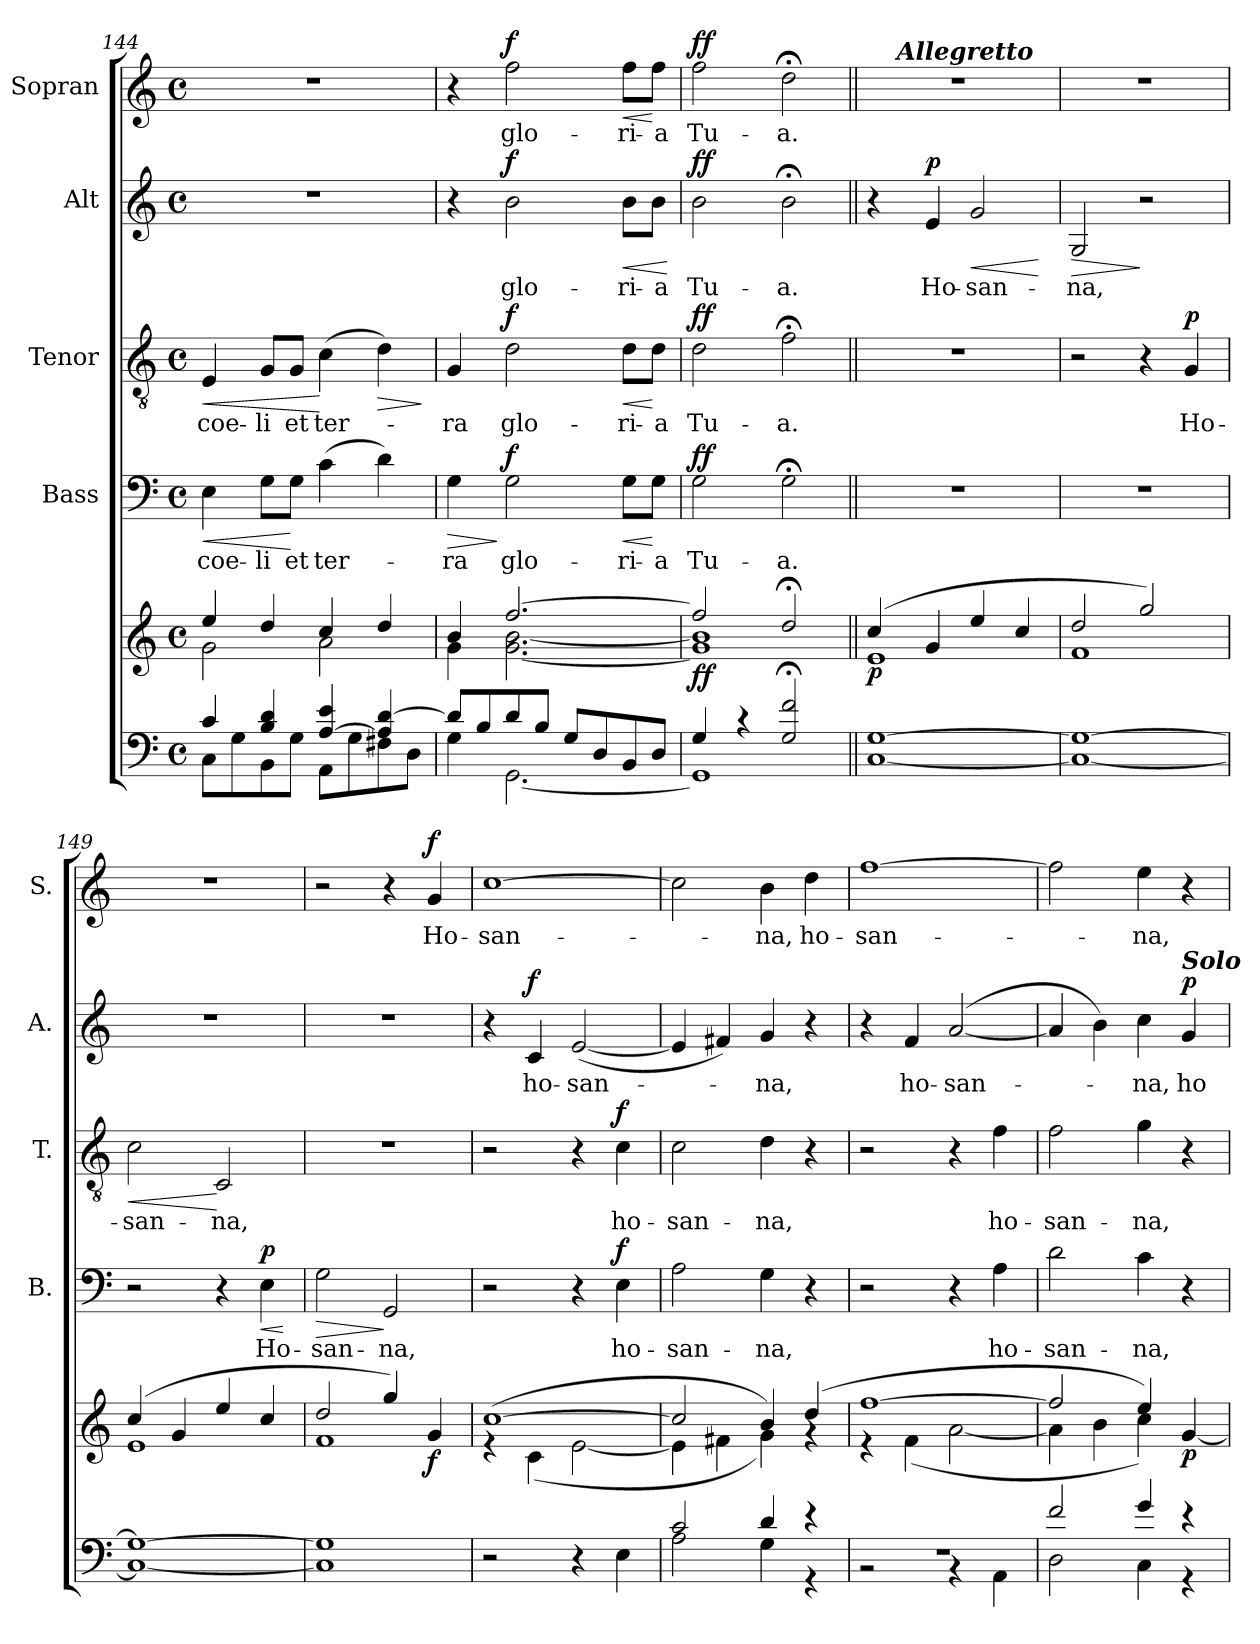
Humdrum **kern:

**kern	**kern	**dynam	**kern	**text	**dynam	**kern	**text	**dynam	**kern	**text	**dynam	**kern	**text	**dynam
*part5	*part5	*part5	*part4	*part4	*part4	*part3	*part3	*part3	*part2	*part2	*part2	*part1	*part1	*part1
*staff6	*staff5	*staff5/6	*staff4	*staff4	*staff4	*staff3	*staff3	*staff3	*staff2	*staff2	*staff2	*staff1	*staff1	*staff1
*	*	*	*I"Bass	*	*	*I"Tenor	*	*	*I"Alt	*	*	*I"Sopran	*	*
*	*	*	*I'B.	*	*	*I'T.	*	*	*I'A.	*	*	*I'S.	*	*
*clefF4	*clefG2	*	*clefF4	*	*	*clefGv2	*	*	*clefG2	*	*	*clefG2	*	*
*k[]	*k[]	*	*k[]	*	*	*k[]	*	*	*k[]	*	*	*k[]	*	*
*C:	*C:	*	*C:	*	*	*C:	*	*	*C:	*	*	*C:	*	*
*M4/4	*M4/4	*	*M4/4	*	*	*M4/4	*	*	*M4/4	*	*	*M4/4	*	*
*met(c)	*met(c)	*	*met(c)	*	*	*met(c)	*	*	*met(c)	*	*	*met(c)	*	*
=144	=144	=144	=144	=144	=144	=144	=144	=144	=144	=144	=144	=144	=144	=144
*^	*^	*	*	*	*	*	*	*	*	*	*	*	*	*
!	!	!	!	!	!	!LO:LY:b	!LO:HP:b	!	!LO:LY:b	!LO:HP:b	!	!	!	!	!	!
4c/	8C\L	4ee/	2g\	.	4E\	coe-	<	4E/	coe-	<	1r	.	.	1r	.	.
.	8G\	.	.	.	.	.	.	.	.	.	.	.	.	.	.	.
!	!	!	!	!	!	!LO:LY:b	!	!	!LO:LY:b	!	!	!	!	!	!	!
4B/ 4d/	8BB\	4dd/	.	.	8G\L	-li	.	8G/L	-li	.	.	.	.	.	.	.
!	!	!	!	!	!	!LO:LY:b	!	!	!LO:LY:b	!	!	!	!	!	!	!
.	8G\J	.	.	.	8G\J	et	[	8G/J	et	.	.	.	.	.	.	.
!	!	!	!	!	!	!LO:LY:b	!	!	!LO:LY:b	!	!	!	!	!	!	!
[>4A/ 4e/	8AA\L	4cc/	2a\	.	(>4c\	ter-	.	(>4c\	ter-	[	.	.	.	.	.	.
.	8G\	.	.	.	.	.	.	.	.	.	.	.	.	.	.	.
!	!	!	!	!	!	!	!	!	!	!LO:HP:b	!	!	!	!	!	!
4A/] [>4d/	8F#X\	4dd/	.	.	4d\)	.	.	4d\)	.	>	.	.	.	.	.	.
.	8D\J	.	.	.	.	.	.	.	.	.	.	.	.	.	.	.
*v	*v	*	*	*	*	*	*	*	*	*	*	*	*	*	*	*
*	*v	*v	*	*	*	*	*	*	*	*	*	*	*	*	*
.	.	.	.	.	.	.	.	]	.	.	.	.	.	.
=145	=145	=145	=145	=145	=145	=145	=145	=145	=145	=145	=145	=145	=145	=145
*^	*^	*	*	*	*	*	*	*	*	*	*	*	*	*
!	!	!	!	!	!	!LO:LY:b	!LO:HP:b	!	!LO:LY:b	!	!	!	!	!	!	!
8d/L]	4G\	4b/	4g\	.	4G\	-ra	>	4G/	-ra	.	4r	.	.	4r	.	.
8B/	.	.	.	.	.	.	.	.	.	.	.	.	.	.	.	.
!	!	!	!	!	!	!LO:LY:b	!LO:DY:n=1:a	!	!LO:LY:b	!LO:DY:a	!	!LO:LY:b	!LO:DY:a	!	!LO:LY:b	!LO:DY:a
8d/	[<2.GG\	[>2.ff/	[<2.g\ [<2.b\	.	2G\	glo-	] f	2d\	glo-	f	2b\	glo-	f	2ff\	glo-	f
8B/J	.	.	.	.	.	.	.	.	.	.	.	.	.	.	.	.
8G/L	.	.	.	.	.	.	.	.	.	.	.	.	.	.	.	.
8D/	.	.	.	.	.	.	.	.	.	.	.	.	.	.	.	.
!	!	!	!	!	!	!LO:LY:b	!LO:HP:b	!	!LO:LY:b	!LO:HP:b	!	!LO:LY:b	!LO:HP:b	!	!LO:LY:b	!LO:HP:b
8BB/	.	.	.	.	8G\L	-ri-	<	8d\L	-ri-	<	8b\L	-ri-	<	8ff\L	-ri-	<
!	!	!	!	!	!	!LO:LY:b	!	!	!LO:LY:b	!	!	!LO:LY:b	!	!	!LO:LY:b	!
8D/J	.	.	.	.	8G\J	-a	[	8d\J	-a	[	8b\J	-a	.	8ff\J	-a	[
*v	*v	*	*	*	*	*	*	*	*	*	*	*	*	*	*	*
*	*v	*v	*	*	*	*	*	*	*	*	*	*	*	*	*
.	.	.	.	.	.	.	.	.	.	.	[	.	.	.
=146	=146	=146	=146	=146	=146	=146	=146	=146	=146	=146	=146	=146	=146	=146
*^	*^	*	*	*	*	*	*	*	*	*	*	*	*	*
!	!	!	!	!LO:DY:b	!	!LO:LY:b	!LO:DY:a	!	!LO:LY:b	!LO:DY:a	!	!LO:LY:b	!LO:DY:a	!	!LO:LY:b	!LO:DY:a
4G/	1GG]	2ff/]	1g] 1b]	ff	2G\	Tu-	ff	2d\	Tu-	ff	2b\	Tu-	ff	2ff\	Tu-	ff
4rB	.	.	.	.	.	.	.	.	.	.	.	.	.	.	.	.
!	!	!	!	!	!	!LO:LY:b	!	!	!LO:LY:b	!	!	!LO:LY:b	!	!	!LO:LY:b	!
2G/;< 2f/;<	.	2dd;</	.	.	2G;<\	-a.	.	2f;<\	-a.	.	2b;<\	-a.	.	2dd;<\	-a.	.
=147||	=147||	=147||	=147||	=147||	=147||	=147||	=147||	=147||	=147||	=147||	=147||	=147||	=147||	=147||	=147||	=147||
!	!	!	!	!LO:DY:b	!	!	!	!	!	!	!	!	!	!	!	!
*	*	*	*	*	*	*	*	*	*	*	*	*	*	*^	*	*
[>1G	[<1C	(4cc/	1e	p	1r	.	.	1r	.	.	4r	.	.	1r	8ryy	.	.
!	!	!	!	!	!	!	!	!	!	!	!	!	!	!	!LO:TX:a:Bi:t=Allegretto	!	!
.	.	.	.	.	.	.	.	.	.	.	.	.	.	.	2..ryy	.	.
!	!	!	!	!	!	!	!	!	!	!	!	!LO:LY:b	!LO:DY:a	!	!	!	!
.	.	4g/	.	.	.	.	.	.	.	.	4e/	Ho-	p	.	.	.	.
!	!	!	!	!	!	!	!	!	!	!	!	!LO:LY:b	!LO:HP:b	!	!	!	!
.	.	4ee/	.	.	.	.	.	.	.	.	2g/	-san-	<	.	.	.	.
.	.	4cc/	.	.	.	.	.	.	.	.	.	.	.	.	.	.	.
*v	*v	*	*	*	*	*	*	*	*	*	*	*	*	*	*	*	*
*	*v	*v	*	*	*	*	*	*	*	*	*	*	*	*	*	*
.	.	.	.	.	.	.	.	.	.	.	[	.	.	.	.
!!LO:PB:g=z
=148	=148	=148	=148	=148	=148	=148	=148	=148	=148	=148	=148	=148	=148	=148	=148
*^	*^	*	*	*	*	*	*	*	*	*	*	*	*	*	*
!	!	!	!	!	!	!	!	!	!	!	!	!LO:LY:b	!LO:HP:b	!	!	!	!
*	*	*	*	*	*	*	*	*	*	*	*	*	*	*v	*v	*	*
1G_	1C_	2dd/	1f	.	1r	.	.	2r	.	.	2G/	-na,	>	1r	.	.
.	.	2gg/)	.	.	.	.	.	4r	.	.	2r	.	]	.	.	.
!	!	!	!	!	!	!	!	!	!LO:LY:b	!LO:DY:a	!	!	!	!	!	!
.	.	.	.	.	.	.	.	4G/	Ho-	p	.	.	.	.	.	.
=149	=149	=149	=149	=149	=149	=149	=149	=149	=149	=149	=149	=149	=149	=149	=149	=149
!	!	!	!	!	!	!	!	!	!LO:LY:b	!LO:HP:b	!	!	!	!	!	!
!	!	!	!	!	!	!	!	!	!	!LO:HP:n=1:b	!	!	!	!	!	!
1G_	1C_	(4cc/	1e	.	2r	.	.	2c\	-san-	< >	1r	.	.	1r	.	.
.	.	4g/	.	.	.	.	.	.	.	.	.	.	.	.	.	.
!	!	!	!	!	!	!	!	!	!LO:LY:b	!	!	!	!	!	!	!
.	.	4ee/	.	.	4r	.	.	2C/	-na,	[	.	.	.	.	.	.
!	!	!	!	!	!	!LO:LY:b	!LO:HP:b	!	!	!	!	!	!	!	!	!
!	!	!	!	!	!	!	!LO:DY:n=1:a	!	!	!	!	!	!	!	!	!
.	.	4cc/	.	.	4E\	Ho-	< p	.	.	.	.	.	.	.	.	.
*v	*v	*	*	*	*	*	*	*	*	*	*	*	*	*	*	*
*	*v	*v	*	*	*	*	*	*	*	*	*	*	*	*	*
.	.	.	.	.	[	.	.	]	.	.	.	.	.	.
=150	=150	=150	=150	=150	=150	=150	=150	=150	=150	=150	=150	=150	=150	=150
*^	*^	*	*	*	*	*	*	*	*	*	*	*	*	*
!	!	!	!	!	!	!LO:LY:b	!LO:HP:b	!	!	!	!	!	!	!	!	!
1G]	1C]	2dd/	1f	.	2G\	-san-	>	1r	.	.	1r	.	.	2r	.	.
!	!	!	!	!	!	!LO:LY:b	!	!	!	!	!	!	!	!	!	!
.	.	4gg/)	.	.	2GG/	-na,	]	.	.	.	.	.	.	4r	.	.
!	!	!	!	!LO:DY:b	!	!	!	!	!	!	!	!	!	!	!LO:LY:b	!LO:DY:a
.	.	4g/	.	f	.	.	.	.	.	.	.	.	.	4g/	Ho-	f
*v	*v	*	*	*	*	*	*	*	*	*	*	*	*	*	*	*
=151	=151	=151	=151	=151	=151	=151	=151	=151	=151	=151	=151	=151	=151	=151	=151
!	!	!	!	!	!	!	!	!	!	!	!	!	!	!LO:LY:b	!
2r	(>[>1cc	4re	.	2r	.	.	2r	.	.	4r	.	.	[1cc	-san-	.
!	!	!	!	!	!	!	!	!	!	!	!LO:LY:b	!LO:DY:a	!	!	!
.	.	(<4c\	.	.	.	.	.	.	.	4c/	ho-	f	.	.	.
!	!	!	!	!	!	!	!	!	!	!	!LO:LY:b	!	!	!	!
4r	.	[<2e\	.	4r	.	.	4r	.	.	(<[2e/	-san-	.	.	.	.
!	!	!	!	!	!LO:LY:b	!LO:DY:a	!	!LO:LY:b	!LO:DY:a	!	!	!	!	!	!
4E\	.	.	.	4E\	ho-	f	4c\	ho-	f	.	.	.	.	.	.
=152	=152	=152	=152	=152	=152	=152	=152	=152	=152	=152	=152	=152	=152	=152	=152
*^	*	*	*	*	*	*	*	*	*	*	*	*	*	*	*
!	!	!	!	!	!	!LO:LY:b	!	!	!LO:LY:b	!	!	!	!	!	!	!
2c/	2A\	2cc/]	4e\]	.	2A\	-san-	.	2c\	-san-	.	4e/]	.	.	2cc\]	.	.
.	.	.	4f#X\	.	.	.	.	.	.	.	4f#X/)	.	.	.	.	.
!	!	!	!	!	!	!LO:LY:b	!	!	!LO:LY:b	!	!	!LO:LY:b	!	!	!LO:LY:b	!
4d/	4G\	4b/)	4g\)	.	4G\	-na,	.	4d\	-na,	.	4g/	-na,	.	4b\	-na,	.
!	!	!	!	!	!	!	!	!	!	!	!	!	!	!	!LO:LY:b	!
4r	4r	(4dd/	4rf	.	4r	.	.	4r	.	.	4r	.	.	4dd\	ho-	.
=153	=153	=153	=153	=153	=153	=153	=153	=153	=153	=153	=153	=153	=153	=153	=153	=153
!	!	!	!	!	!	!	!	!	!	!	!	!	!	!	!LO:LY:b	!
1rF	2rBB	[>1ff	4re	.	2r	.	.	2r	.	.	4r	.	.	[1ff	-san-	.
!	!	!	!	!	!	!	!	!	!	!	!	!LO:LY:b	!	!	!	!
.	.	.	(<4f\	.	.	.	.	.	.	.	4f/	ho-	.	.	.	.
!	!	!	!	!	!	!	!	!	!	!	!	!LO:LY:b	!	!	!	!
.	4rAA	.	[<2a\	.	4r	.	.	4r	.	.	([2a/	-san-	.	.	.	.
!	!	!	!	!	!	!LO:LY:b	!	!	!LO:LY:b	!	!	!	!	!	!	!
.	4AA\	.	.	.	4A\	ho-	.	4f\	ho-	.	.	.	.	.	.	.
!!LO:PB:g=z
=154	=154	=154	=154	=154	=154	=154	=154	=154	=154	=154	=154	=154	=154	=154	=154	=154
!	!	!	!	!	!	!LO:LY:b	!	!	!LO:LY:b	!	!	!	!	!	!	!
2f/	2D\	2ff/]	4a\]	.	2d\	-san-	.	2f\	-san-	.	4a/]	.	.	2ff\]	.	.
.	.	.	4b\	.	.	.	.	.	.	.	4b\)	.	.	.	.	.
!	!	!	!	!	!	!LO:LY:b	!	!	!LO:LY:b	!	!	!LO:LY:b	!	!	!LO:LY:b	!
4g/	4C\	4ee/)	4cc\)	.	4c\	-na,	.	4g\	-na,	.	4cc\	-na,	.	4ee\	-na,	.
!	!	!	!	!	!	!	!	!	!	!	!LO:TX:a:Bi:t=Solo	!	!	!	!	!
!	!	!	!	!LO:DY:b	!	!	!	!	!	!	!	!LO:LY:b	!LO:DY:a	!	!	!
4r	4r	[>4g/	4ryy	p	4r	.	.	4r	.	.	4g/	ho-	p	4r	.	.
*v	*v	*	*	*	*	*	*	*	*	*	*	*	*	*	*	*
*	*v	*v	*	*	*	*	*	*	*	*	*	*	*	*	*
=	=	=	=	=	=	=	=	=	=	=	=	=	=	=
*-	*-	*-	*-	*-	*-	*-	*-	*-	*-	*-	*-	*-	*-	*-
